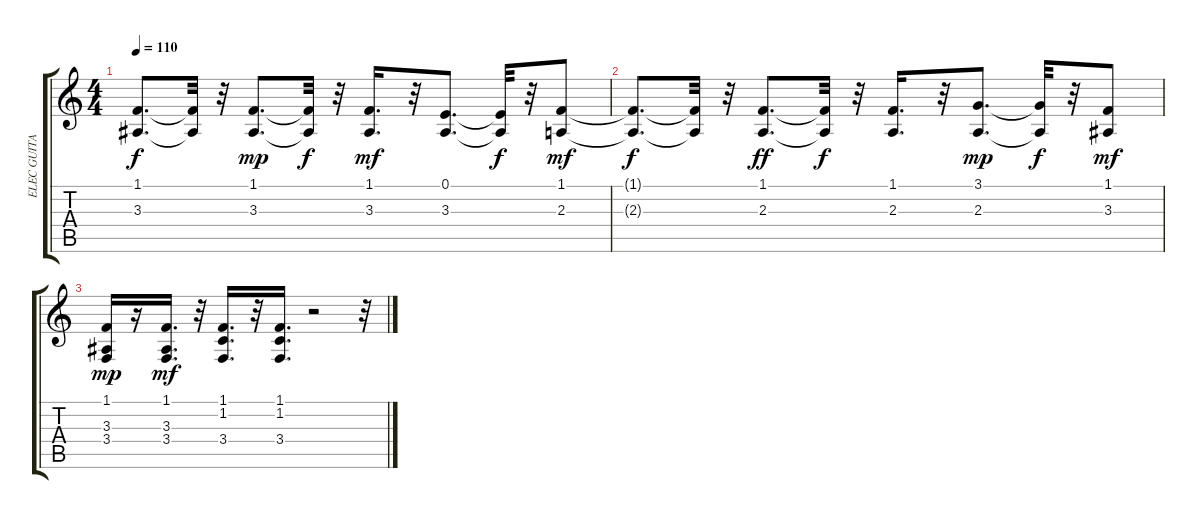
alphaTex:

\track ("ELEC GUITAR" "ELEC GUITA") {solo instrument lead8bassandlead}
\staff {score tabs}
\tuning (E4 B3 G3 D3 A2 E2) {hide}
\ts (4 4)
\tempo 110
\clef g2
\ks c
(1.1{t} 3.3{t}).8{d dy f} (1.1{t} 3.3{t}).32 r.32 (1.1 3.3).8{d dy mp} (1.1{t} 3.3{t}).32{dy f} r.32 (1.1 3.3).16{d dy mf} r.32 (0.1 3.3).8{d} (0.1{t} 3.3{t}).32{dy f} r.32 (1.1 2.3).8{dy mf} |
(1.1{t} 2.3{t}).8{d dy f} (1.1{t} 2.3{t}).32 r.32 (1.1 2.3).8{d dy ff} (1.1{t} 2.3{t}).32{dy f} r.32 (1.1 2.3).16{d} r.32 (3.1 2.3).8{d dy mp} (3.1{t} 2.3{t}).32{dy f} r.32 (1.1 3.3).8{dy mf} |
(1.1 3.3 3.4).16{dy mp} r.16 (1.1 3.3 3.4).16{d dy mf} r.32 (1.1 1.2 3.4).16{d} r.32 (1.1 1.2 3.4).16{d} r.2 r.32
